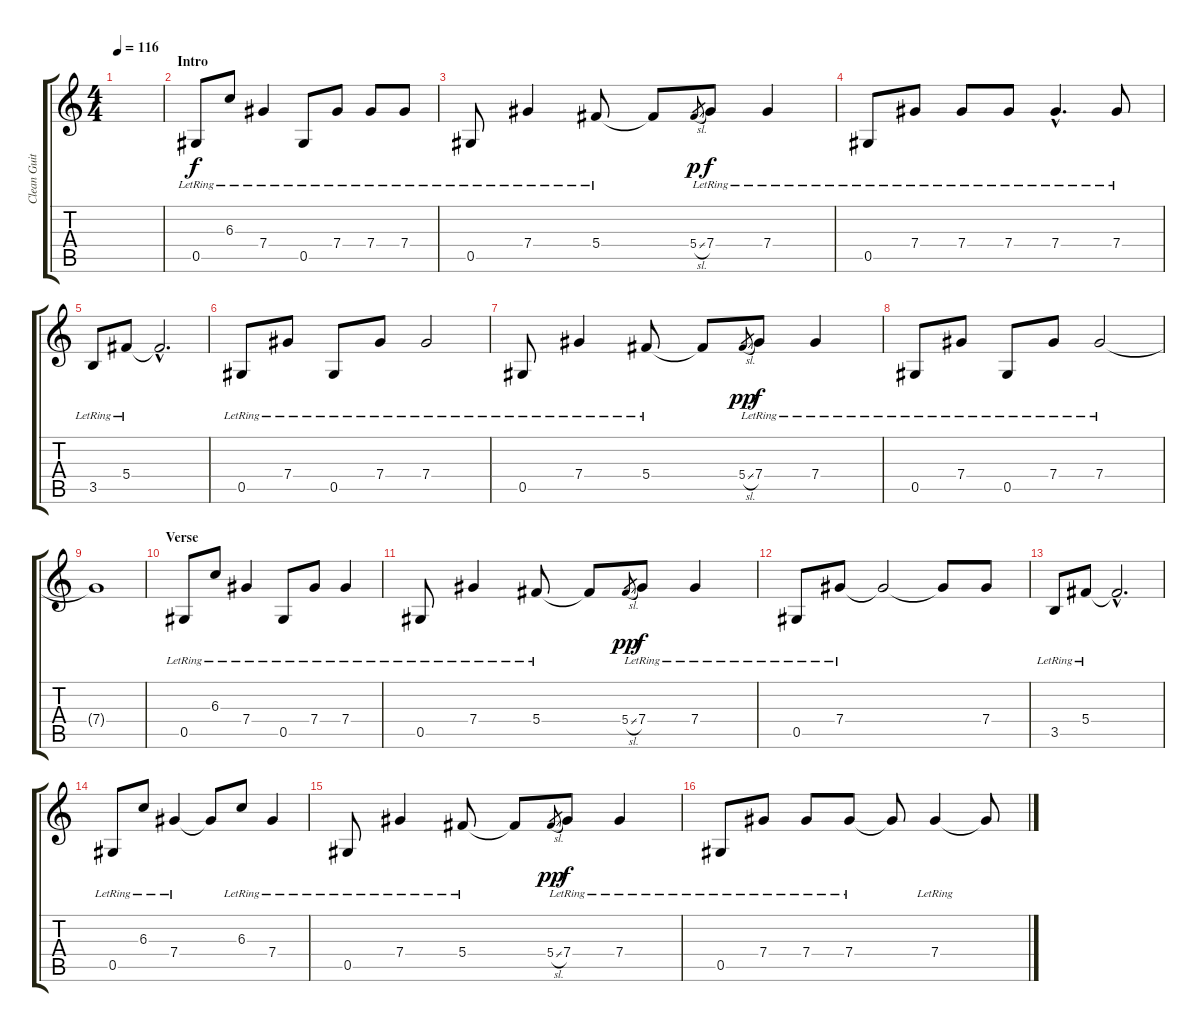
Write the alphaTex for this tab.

\track ("Clean Guitar" "Clean Guit") {instrument electricguitarclean}
\staff {score tabs}
\tuning (Eb4 Bb3 Gb3 Db3 Ab2 Eb2) {hide}
\ts (4 4)
\tempo 116
\clef g2
\ks c
|
\section ("" "Intro")
0.5{lr}.8 6.3{lr}.8 7.4{lr}.4 0.5{lr}.8 7.4{lr}.8 7.4{lr}.8 7.4{lr}.8 |
0.5{lr}.8 7.4{lr}.4 5.4{lr}.8 5.4{t}.8 5.4{sl}.8{gr dy p} 7.4{lr}.8{dy f} 7.4{lr}.4 |
0.5{lr}.8 7.4{lr}.8 7.4{lr}.8 7.4{lr}.8 7.4{hac lr}.4{d} 7.4{lr}.8 |
3.5{lr}.8 5.4{lr}.8 5.4{hac t}.2{d} |
0.5{lr}.8 7.4{lr}.8 0.5{lr}.8 7.4{lr}.8 7.4{lr}.2 |
0.5{lr}.8 7.4{lr}.4 5.4{lr}.8 5.4{t}.8 5.4{sl}.8{gr dy pp} 7.4{lr}.8{dy f} 7.4{lr}.4 |
0.5{lr}.8 7.4{lr}.8 0.5{lr}.8 7.4{lr}.8 7.4{lr}.2 |
7.4{t}.1 |
\section ("" "Verse")
0.5{lr}.8 6.3{lr}.8 7.4{lr}.4 0.5{lr}.8 7.4{lr}.8 7.4{lr}.4 |
0.5{lr}.8 7.4{lr}.4 5.4{lr}.8 5.4{t}.8 5.4{sl}.8{gr dy pp} 7.4{lr}.8{dy f} 7.4{lr}.4 |
0.5{lr}.8 7.4{lr}.8 7.4{t}.2 7.4{t}.8 7.4.8 |
3.5{lr}.8 5.4{lr}.8 5.4{hac t}.2{d} |
0.5{lr}.8 6.3{lr}.8 7.4{lr}.4 7.4{t}.8 6.3{lr}.8 7.4{lr}.4 |
0.5{lr}.8 7.4{lr}.4 5.4{lr}.8 5.4{t}.8 5.4{sl}.8{gr dy pp} 7.4{lr}.8{dy f} 7.4{lr}.4 |
0.5{lr}.8 7.4{lr}.8 7.4{lr}.8 7.4{lr}.8 7.4{t}.8 7.4{lr}.4 7.4{t}.8
